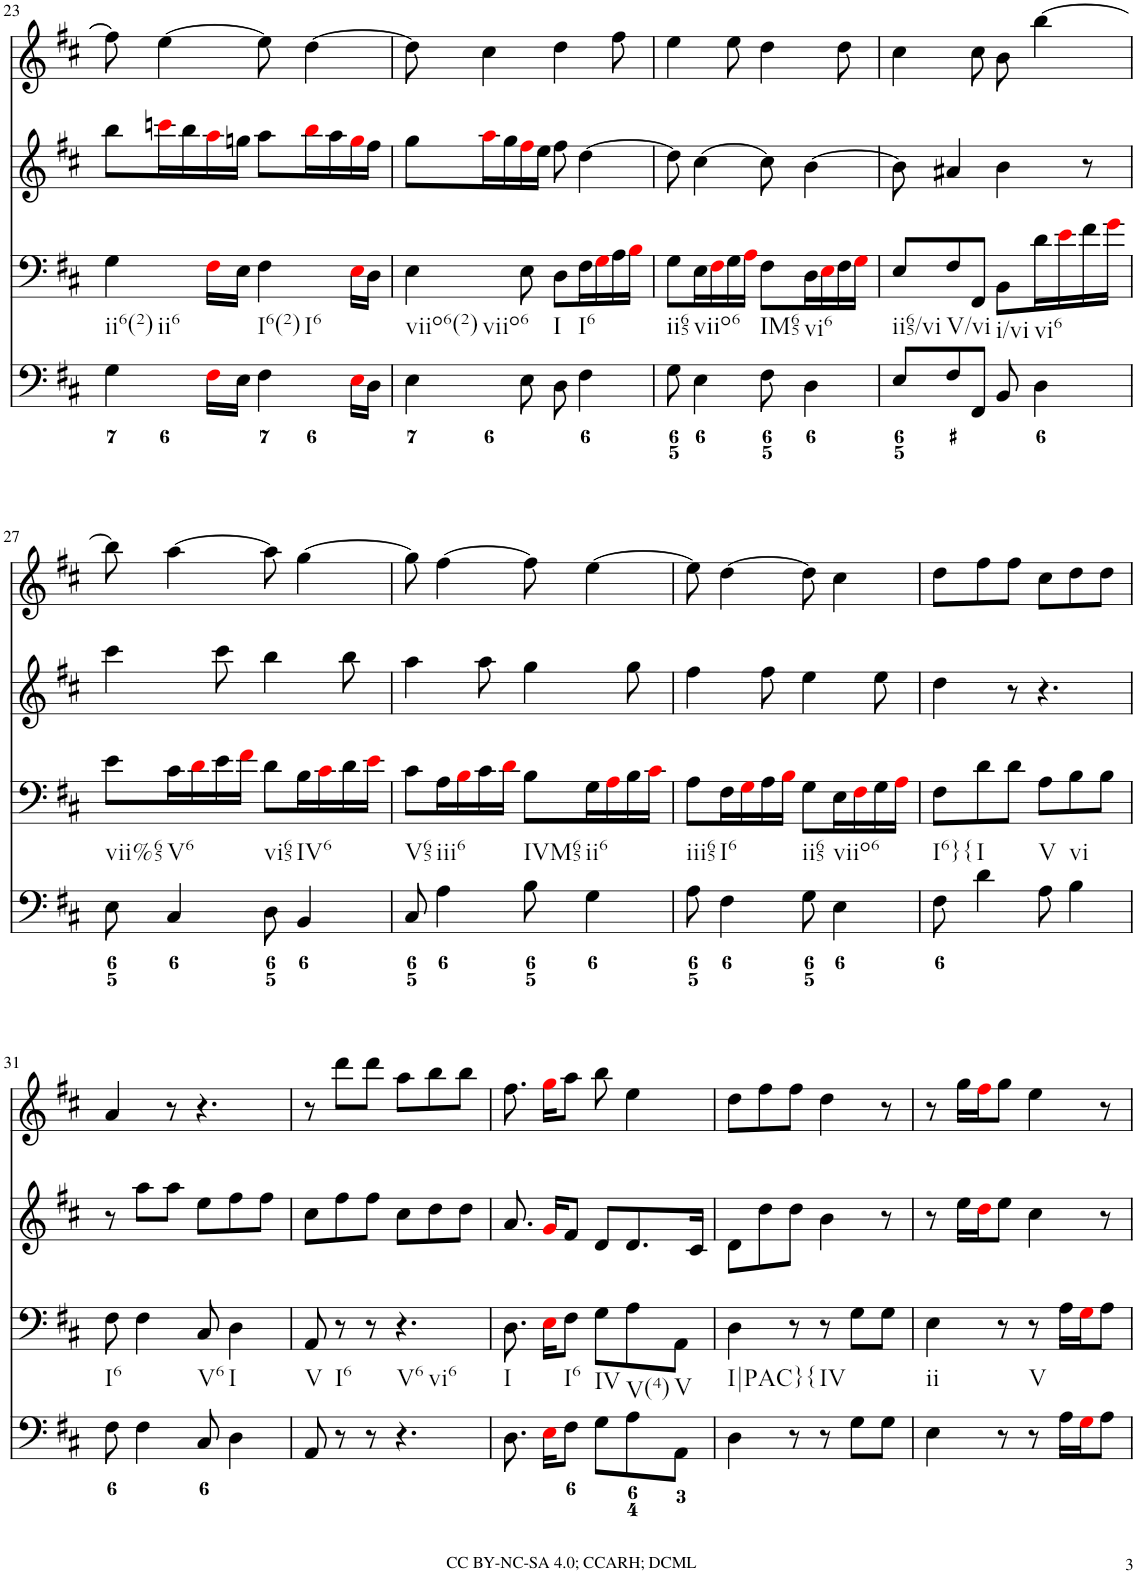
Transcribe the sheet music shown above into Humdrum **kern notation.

**kern	**kern	**kern	**kern
*part4	*part3	*part2	*part1
*staff4	*staff3	*staff2	*staff1
*I"violn	*I"violn	*I"cello	*I"organ
!!LO:PB:g=z
*clefF4	*clefF4	*clefG2	*clefG2
*k[f#c#]	*k[f#c#]	*k[f#c#]	*k[f#c#]
*D:	*D:	*D:	*D:
*M6/8	*M6/8	*M6/8	*M6/8
=23	=23	=23	=23
!	!LO:TX:b:t=ii6(2)	!	!
!	!LO:TX:b:t=ii6	!	!
4G\	4G\	8bb\L	8ff#\]
.	.	16cccni\L	[4ee\
.	.	16bb\	.
16F#i\LL	16F#i\LL	16aai\	.
16E\JJ	16E\JJ	16ggn\JJ	.
!	!LO:TX:b:t=I6(2)	!	!
!	!LO:TX:b:t=I6	!	!
4F#\	4F#\	8aa\L	8ee\]
.	.	16bbi\L	[4dd\
.	.	16aa\	.
16Ei\LL	16Ei\LL	16ggi\	.
16D\JJ	16D\JJ	16ff#\JJ	.
=24	=24	=24	=24
!	!LO:TX:b:t=viio6(2)	!	!
!	!LO:TX:b:t=viio6	!	!
4E\	4E\	8gg\L	8dd\]
.	.	16aai\L	4cc#\
.	.	16gg\	.
8E\	8E\	16ff#i\	.
.	.	16ee\JJ	.
!	!LO:TX:b:t=I	!	!
8D\	8D\L	8ff#\	4dd\
!	!LO:TX:b:t=I6	!	!
4F#\	16F#\L	[4dd\	.
.	16Gi\	.	.
.	16A\	.	8ff#\
.	16Bi\JJ	.	.
=25	=25	=25	=25
!	!LO:TX:b:t=ii65	!	!
8G\	8G\L	8dd\]	4ee\
!	!LO:TX:b:t=viio6	!	!
4E\	16E\L	[4cc#\	.
.	16F#i\	.	.
.	16G\	.	8ee\
.	16Ai\JJ	.	.
!	!LO:TX:b:t=IM65	!	!
8F#\	8F#\L	8cc#\]	4dd\
!	!LO:TX:b:t=vi6	!	!
4D\	16D\L	[4b\	.
.	16Ei\	.	.
.	16F#\	.	8dd\
.	16Gi\JJ	.	.
=26	=26	=26	=26
!	!LO:TX:b:t=ii65/vi	!	!
8E/L	8E/L	8b\]	4cc#\
!	!LO:TX:b:t=V/vi	!	!
8F#/	8F#/	4a#X/	.
8FF#/J	8FF#/J	.	8cc#\
!	!LO:TX:b:t=i/vi	!	!
8BB/	8BB\L	4b\	8b\
!	!LO:TX:b:t=vi6	!	!
4D\	16d\L	.	[4bb\
.	16ei\	.	.
.	16f#\	8r	.
.	16gi\JJ	.	.
!!LO:LB:g=z
=27	=27	=27	=27
!	!LO:TX:b:t=vii%65	!	!
8E\	8e\L	4ccc#\	8bb\]
!	!LO:TX:b:t=V6	!	!
4C#/	16c#\L	.	[4aa\
.	16di\	.	.
.	16e\	8ccc#\	.
.	16f#i\JJ	.	.
!	!LO:TX:b:t=vi65	!	!
8D\	8d\L	4bb\	8aa\]
!	!LO:TX:b:t=IV6	!	!
4BB/	16B\L	.	[4gg\
.	16c#i\	.	.
.	16d\	8bb\	.
.	16ei\JJ	.	.
=28	=28	=28	=28
!	!LO:TX:b:t=V65	!	!
8C#/	8c#\L	4aa\	8gg\]
!	!LO:TX:b:t=iii6	!	!
4A\	16A\L	.	[4ff#\
.	16Bi\	.	.
.	16c#\	8aa\	.
.	16di\JJ	.	.
!	!LO:TX:b:t=IVM65	!	!
8B\	8B\L	4gg\	8ff#\]
!	!LO:TX:b:t=ii6	!	!
4G\	16G\L	.	[4ee\
.	16Ai\	.	.
.	16B\	8gg\	.
.	16c#i\JJ	.	.
=29	=29	=29	=29
!	!LO:TX:b:t=iii65	!	!
8A\	8A\L	4ff#\	8ee\]
!	!LO:TX:b:t=I6	!	!
4F#\	16F#\L	.	[4dd\
.	16Gi\	.	.
.	16A\	8ff#\	.
.	16Bi\JJ	.	.
!	!LO:TX:b:t=ii65	!	!
8G\	8G\L	4ee\	8dd\]
!	!LO:TX:b:t=viio6	!	!
4E\	16E\L	.	4cc#\
.	16F#i\	.	.
.	16G\	8ee\	.
.	16Ai\JJ	.	.
=30	=30	=30	=30
!	!LO:TX:b:t=I6}{	!	!
8F#\	8F#\L	4dd\	8dd\L
!	!LO:TX:b:t=I	!	!
4d\	8d\	.	8ff#\
.	8d\J	8r	8ff#\J
!	!LO:TX:b:t=V	!	!
8A\	8A\L	4.r	8cc#\L
!	!LO:TX:b:t=vi	!	!
4B\	8B\	.	8dd\
.	8B\J	.	8dd\J
!!LO:LB:g=z
=31	=31	=31	=31
!	!LO:TX:b:t=I6	!	!
8F#\	8F#\	8r	4a/
4F#\	4F#\	8aa\L	.
.	.	8aa\J	8r
!	!LO:TX:b:t=V6	!	!
8C#/	8C#/	8ee\L	4.r
!	!LO:TX:b:t=I	!	!
4D\	4D\	8ff#\	.
.	.	8ff#\J	.
=32	=32	=32	=32
!	!LO:TX:b:t=V	!	!
8AA/	8AA/	8cc#\L	8r
!	!LO:TX:b:t=I6	!	!
8r	8r	8ff#\	8ddd\L
8r	8r	8ff#\J	8ddd\J
!	!LO:TX:b:t=V6	!	!
!	!LO:TX:b:t=vi6	!	!
4.r	4.r	8cc#\L	8aa\L
.	.	8dd\	8bb\
.	.	8dd\J	8bb\J
=33	=33	=33	=33
!	!LO:TX:b:t=I	!	!
8.D\	8.D\	8.a/	8.ff#\
16Ei\KL	16Ei\KL	16gi/KL	16ggi\KL
!	!LO:TX:b:t=I6	!	!
8F#\J	8F#\J	8f#/J	8aa\J
!	!LO:TX:b:t=IV	!	!
8G\L	8G\L	8d/L	8bb\
!	!LO:TX:b:t=V(4)	!	!
8A\	8A\	8.d/	4ee\
!	!LO:TX:b:t=V	!	!
8AA\J	8AA\J	.	.
.	.	16c#/Jk	.
=34	=34	=34	=34
!	!LO:TX:b:t=I|PAC}{	!	!
4D\	4D\	8d\L	8dd\L
.	.	8dd\	8ff#\
8r	8r	8dd\J	8ff#\J
!	!LO:TX:b:t=IV	!	!
8r	8r	4b\	4dd\
8G\L	8G\L	.	.
8G\J	8G\J	8r	8r
=35	=35	=35	=35
!	!LO:TX:b:t=ii	!	!
4E\	4E\	8r	8r
.	.	16ee\LL	16gg\LL
.	.	16ddi\J	16ff#i\J
8r	8r	8ee\J	8gg\J
!	!LO:TX:b:t=V	!	!
8r	8r	4cc#\	4ee\
16A\LL	16A\LL	.	.
16Gi\J	16Gi\J	.	.
8A\J	8A\J	8r	8r
=	=	=	=
*-	*-	*-	*-
